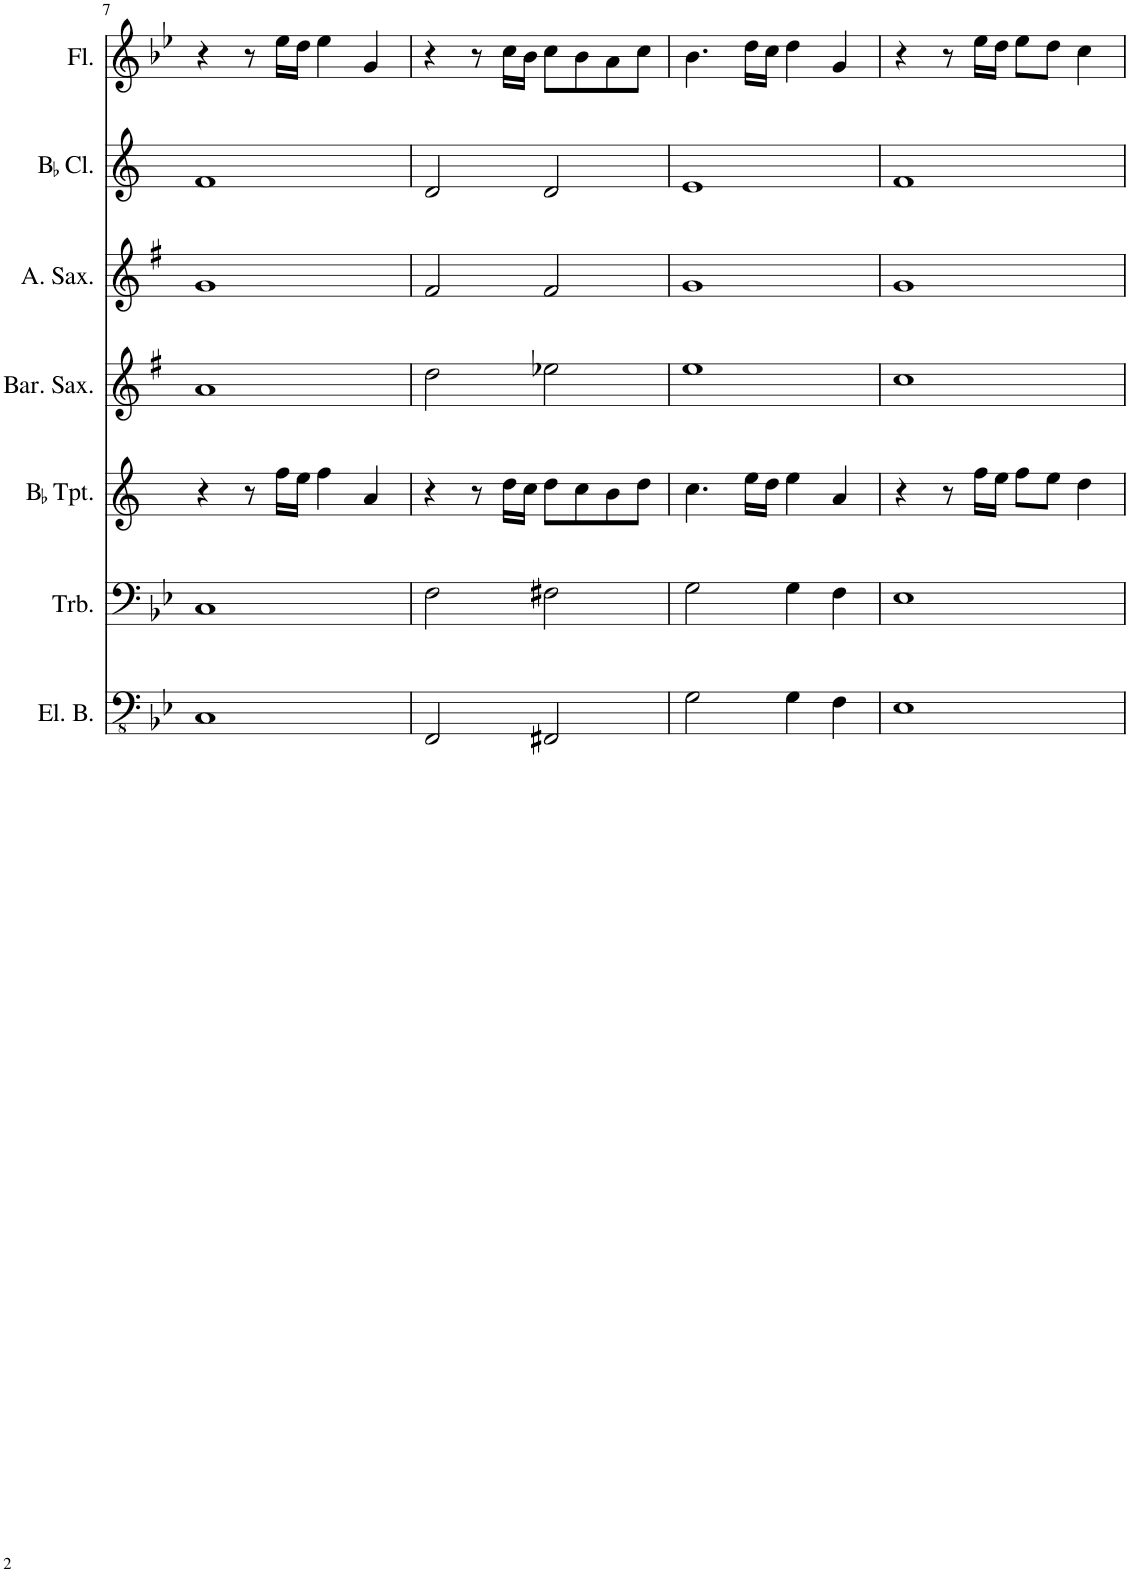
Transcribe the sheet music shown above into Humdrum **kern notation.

**kern	**kern	**kern	**kern	**kern	**kern	**kern
*part7	*part6	*part5	*part4	*part3	*part2	*part1
*staff7	*staff6	*staff5	*staff4	*staff3	*staff2	*staff1
*I"Electric Bass	*I"Trombone	*I"BaccidentalFlat Trumpet	*I"Baritone Saxophone	*I"Alto Saxophone	*I"BaccidentalFlat Clarinet	*I"Flute
*I'El. B.	*I'Trb.	*I'BaccidentalFlat Tpt.	*I'Bar. Sax.	*I'A. Sax.	*I'BaccidentalFlat Cl.	*I'Fl.
!!LO:PB:g=z
*clefFv4	*clefF4	*clefG2	*clefG2	*clefG2	*clefG2	*clefG2
*	*	*Trd1c2	*Trd12c21	*Trd5c9	*Trd1c2	*
*k[b-e-]	*k[b-e-]	*k[]	*k[f#]	*k[f#]	*k[]	*k[b-e-]
*M4/4	*M4/4	*M4/4	*M4/4	*M4/4	*M4/4	*M4/4
=7	=7	=7	=7	=7	=7	=7
1CC	1C	4r	1a	1g	1f	4r
.	.	8r	.	.	.	8r
.	.	16ff\LL	.	.	.	16ee-\LL
.	.	16ee\JJ	.	.	.	16dd\JJ
.	.	4ff\	.	.	.	4ee-\
.	.	4a/	.	.	.	4g/
=8	=8	=8	=8	=8	=8	=8
2FFF/	2F\	4r	2dd\	2f#/	2d/	4r
.	.	8r	.	.	.	8r
.	.	16dd\LL	.	.	.	16cc\LL
.	.	16cc\JJ	.	.	.	16b-\JJ
2FFF#X/	2F#X\	8dd\L	2ee-X\	2f#/	2d/	8cc\L
.	.	8cc\	.	.	.	8b-\
.	.	8b\	.	.	.	8a\
.	.	8dd\J	.	.	.	8cc\J
=9	=9	=9	=9	=9	=9	=9
2GG\	2G\	4.cc\	1ee	1g	1e	4.b-\
.	.	16ee\LL	.	.	.	16dd\LL
.	.	16dd\JJ	.	.	.	16cc\JJ
4GG\	4G\	4ee\	.	.	.	4dd\
4FF\	4F\	4a/	.	.	.	4g/
=10	=10	=10	=10	=10	=10	=10
1EE-	1E-	4r	1cc	1g	1f	4r
.	.	8r	.	.	.	8r
.	.	16ff\LL	.	.	.	16ee-\LL
.	.	16ee\JJ	.	.	.	16dd\JJ
.	.	8ff\L	.	.	.	8ee-\L
.	.	8ee\J	.	.	.	8dd\J
.	.	4dd\	.	.	.	4cc\
=	=	=	=	=	=	=
*-	*-	*-	*-	*-	*-	*-
